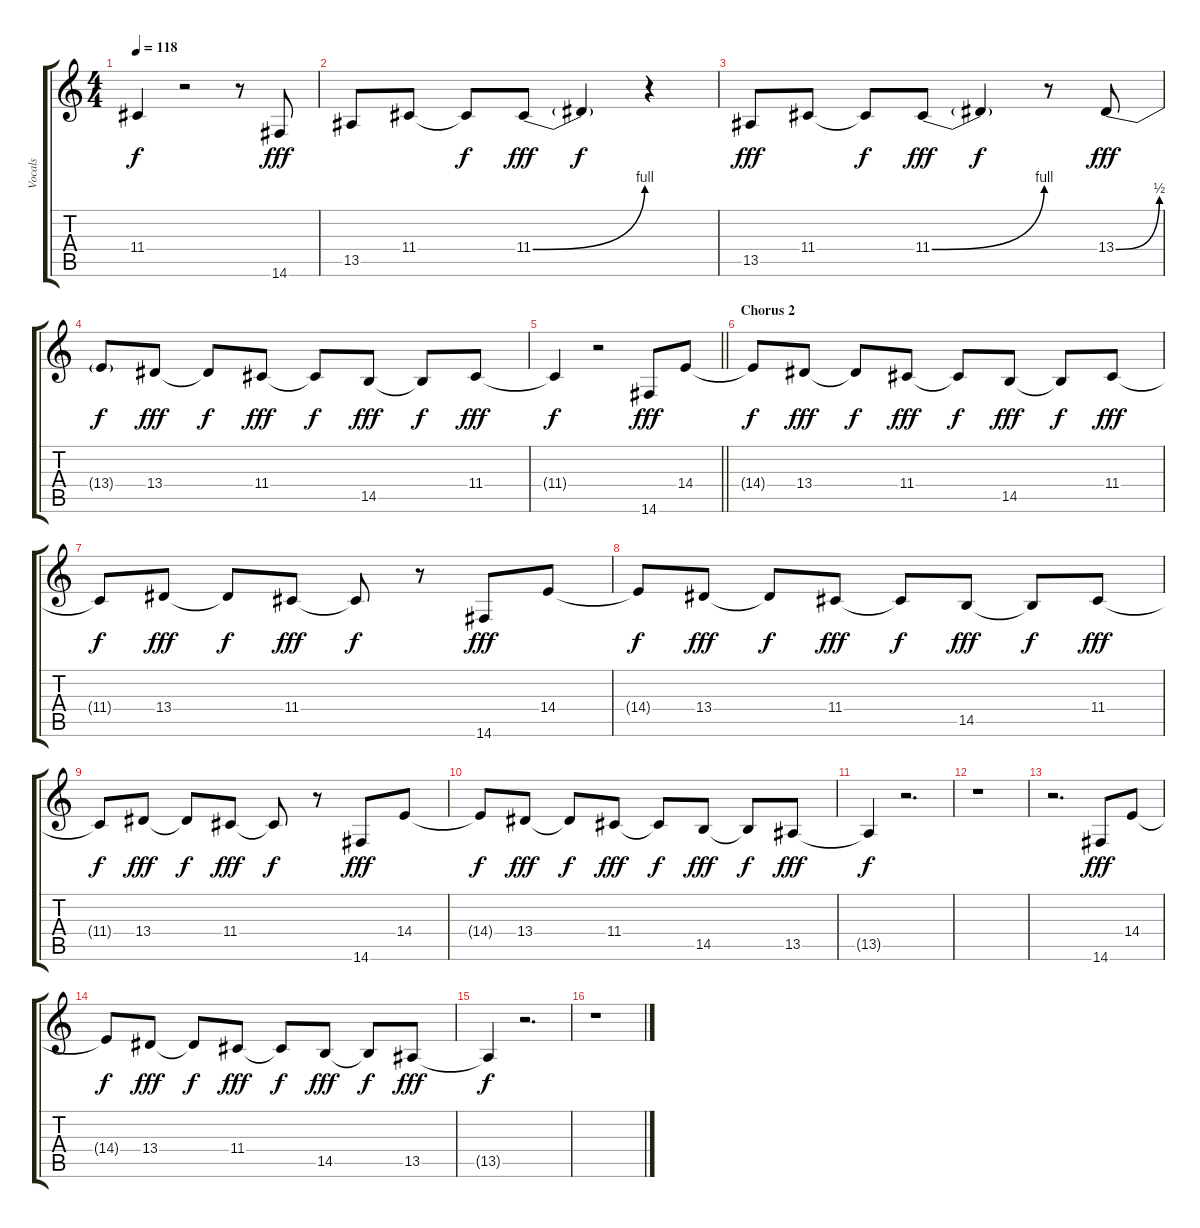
\track ("Vocals" "Vocals") {instrument altosax}
\staff {score tabs}
\tuning (E4 B3 G3 D3 A2 E2) {hide}
\ts (4 4)
\tempo 118
\clef g2
\ks c
11.4{t}.4{dy f} r.2 r.8 14.6.8{dy fff} |
13.5.8 11.4.8 11.4{t}.8{dy f} 11.4{be (bend 0 0 60 4)}.8{dy fff} 11.4{t}.4{dy f} r.4 |
13.5.8{dy fff} 11.4.8 11.4{t}.8{dy f} 11.4{be (bend 0 0 60 4)}.8{dy fff} 11.4{t}.4{dy f} r.8 13.4{be (bend 0 0 60 2)}.8{dy fff} |
13.4{t}.8{dy f} 13.4.8{dy fff} 13.4{t}.8{dy f} 11.4.8{dy fff} 11.4{t}.8{dy f} 14.5.8{dy fff} 14.5{t}.8{dy f} 11.4.8{dy fff} |
\barLineRight lightlight
11.4{t}.4{dy f} r.2 14.6.8{dy fff} 14.4.8 |
\section ("" "Chorus 2")
14.4{t}.8{dy f} 13.4.8{dy fff} 13.4{t}.8{dy f} 11.4.8{dy fff} 11.4{t}.8{dy f} 14.5.8{dy fff} 14.5{t}.8{dy f} 11.4.8{dy fff} |
11.4{t}.8{dy f} 13.4.8{dy fff} 13.4{t}.8{dy f} 11.4.8{dy fff} 11.4{t}.8{dy f} r.8 14.6.8{dy fff} 14.4.8 |
14.4{t}.8{dy f} 13.4.8{dy fff} 13.4{t}.8{dy f} 11.4.8{dy fff} 11.4{t}.8{dy f} 14.5.8{dy fff} 14.5{t}.8{dy f} 11.4.8{dy fff} |
11.4{t}.8{dy f} 13.4.8{dy fff} 13.4{t}.8{dy f} 11.4.8{dy fff} 11.4{t}.8{dy f} r.8 14.6.8{dy fff} 14.4.8 |
14.4{t}.8{dy f} 13.4.8{dy fff} 13.4{t}.8{dy f} 11.4.8{dy fff} 11.4{t}.8{dy f} 14.5.8{dy fff} 14.5{t}.8{dy f} 13.5.8{dy fff} |
13.5{t}.4{dy f} r.2{d} |
r.1 |
r.2{d} 14.6.8{dy fff} 14.4.8 |
14.4{t}.8{dy f} 13.4.8{dy fff} 13.4{t}.8{dy f} 11.4.8{dy fff} 11.4{t}.8{dy f} 14.5.8{dy fff} 14.5{t}.8{dy f} 13.5.8{dy fff} |
13.5{t}.4{dy f} r.2{d} |
r.1
